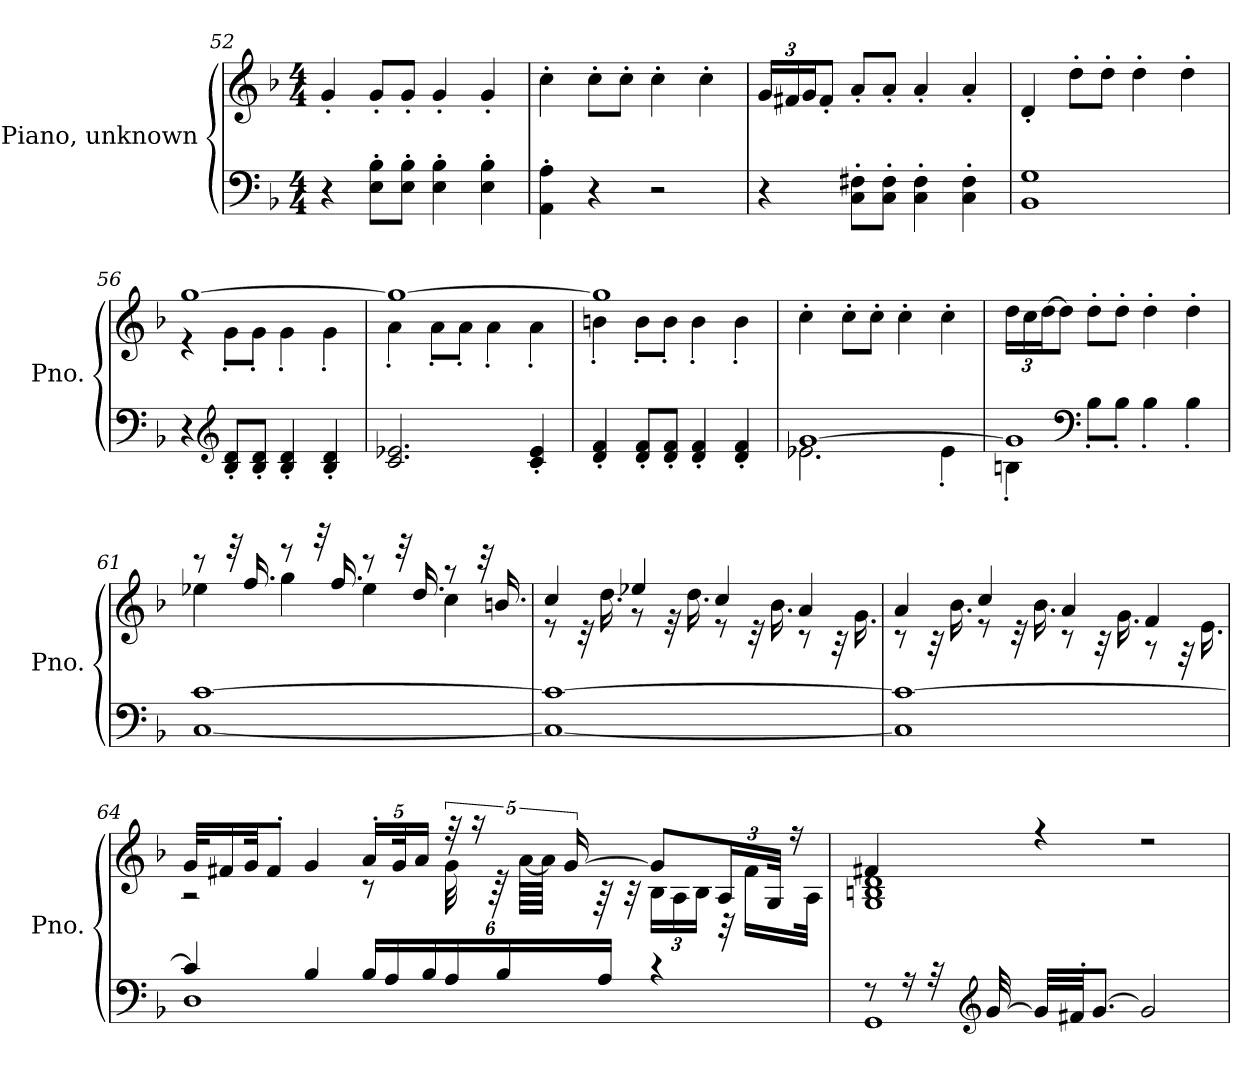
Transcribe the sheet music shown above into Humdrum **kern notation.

**kern	**kern
*part1	*part1
*staff2	*staff1
*I"Piano, unknown	*
*I'Pno.	*
*clefF4	*clefG2
*k[b-]	*k[b-]
*M4/4	*M4/4
=52	=52
4r	4g'/
8E\' 8B-\'L	8g'/L
8E\' 8B-\'J	8g'/J
4E\' 4B-\'	4g'/
4E\' 4B-\'	4g'/
=53	=53
4AA\' 4A\'	4cc'\
4r	8cc'\L
.	8cc'\J
2r	4cc'\
.	4cc'\
!!LO:LB:g=z
=54	=54
*	*Xbrackettup
4r	24g/LL
.	24f#X/
.	24g/J
.	8f#'/J
8C\' 8F#X\'L	8a'/L
8C\' 8F#\'J	8a'/J
4C\' 4F#\'	4a'/
4C\' 4F#\'	4a'/
=55	=55
1BB- 1G	4d'/
.	8dd'\L
.	8dd'\J
.	4dd'\
.	4dd'\
=56	=56
*	*^
4r	[1gg	4r
*clefG2	*	*
8B-/' 8d/'L	.	8g'\L
8B-/' 8d/'J	.	8g'\J
4B-/' 4d/'	.	4g'\
4B-/' 4d/'	.	4g'\
=57	=57	=57
2.c/ 2.e-X/	1gg_	4a'\
.	.	8a'\L
.	.	8a'\J
.	.	4a'\
4c/' 4e-/'	.	4a'\
=58	=58	=58
4d/' 4f/'	1gg]	4bn'\
8d/' 8f/'L	.	8b'\L
8d/' 8f/'J	.	8b'\J
4d/' 4f/'	.	4b'\
4d/' 4f/'	.	4b'\
*	*v	*v
=59	=59
*^	*
[1g	2.e-X\	4cc'\
.	.	8cc'\L
.	.	8cc'\J
.	.	4cc'\
.	4e-'\	4cc'\
!!LO:LB:g=z
=60	=60	=60
1g]	4Bn'\	24dd\LL
.	.	24cc\
.	.	[24dd\J
.	.	8dd\J]
*clefF4	*	*
.	8B'\L	8dd'\L
.	8B'\J	8dd'\J
.	4B'\	4dd'\
.	4B'\	4dd'\
=61	=61	=61
*	*	*^
[1c	[1C	8r	4ee-X\
.	.	32r	.
.	.	16.ff/	.
.	.	8r	4gg\
.	.	32r	.
.	.	16.ff/	.
.	.	8r	4ee-\
.	.	32r	.
.	.	16.dd/	.
.	.	8r	4cc\
.	.	32r	.
.	.	16.bn/	.
=62	=62	=62	=62
1c_	1C_	4cc/	8r
.	.	.	32r
.	.	.	16.dd\
.	.	4ee-X/	8r
.	.	.	32r
.	.	.	16.dd\
.	.	4cc/	8r
.	.	.	32r
.	.	.	16.b-\
.	.	4a/	8r
.	.	.	32r
.	.	.	16.g\
!!LO:LB:g=z	!!
=63	=63	=63	=63
1c_	1C]	4a/	8r
.	.	.	32r
.	.	.	16.b-\
.	.	4cc/	8r
.	.	.	32r
.	.	.	16.b-\
.	.	4a/	8r
.	.	.	32r
.	.	.	16.g\
.	.	4f/	8r
.	.	.	32r
.	.	.	16.e\
=64	=64	=64	=64
4c/]	1D	32g/KLL	2r
.	.	16f#X/	.
.	.	32g/JK	.
.	.	8f#'/J	.
4B-/	.	4g/	.
*Xbrackettup	*	*brackettup	*
24B-/LL	.	20a'/LL	8r
24A/	.	.	.
.	.	40g/K	.
.	.	20a/JJ	.
24B-/	.	.	.
24A/	.	40r	32g\
.	.	20r	.
.	.	.	64r
24B-/	.	.	.
.	.	.	[64a\LLLL
.	.	.	64a\JJJJ]
.	.	[20g/	.
.	.	.	64r
24A/JJ	.	.	.
.	.	.	32r
*	*	*	*Xbrackettup
4r	.	8g/L]	24B-\LL
.	.	.	24A\
.	.	.	24B-\JJ
.	.	24A/L	32r
.	.	.	16f#\LL
.	.	48G/JJk	.
.	.	16r	.
.	.	.	32A\JJk
!!LO:LB:g=z	!!
=65	=65	=65	=65
8r	1GG	4f#X/	1G 1Bn 1d
16r	.	.	.
32r	.	.	.
*clefG2	*	*	*
[32g/	.	.	.
32g/LLL]	.	4r	.
32f#X'/JJ	.	.	.
[8.g/J	.	.	.
2g/]	.	2r	.
*v	*v	*	*
*	*v	*v
=	=
*-	*-
